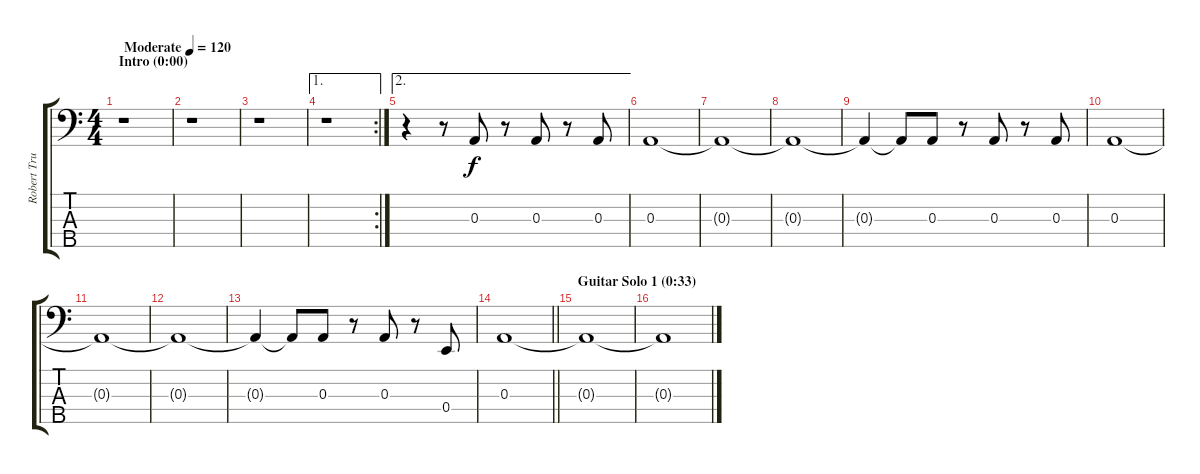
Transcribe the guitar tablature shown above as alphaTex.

\track ("Robert Trujillo Bass Gtr." "Robert Tru") {instrument electricbassfinger}
\staff {score tabs}
\tuning (G2 D2 A1 E1 B0) {hide}
\ts (4 4)
\section ("" "Intro (0:00)")
\tempo (120 "Moderate")
\clef f4
\ks aminor
r.1{dy f instrument electricbassfinger} |
r.1 |
r.1 |
\ae 1
\rc 2
r.1 |
\ae 2
r.4 r.8 0.3.8 r.8 0.3.8 r.8 0.3.8 |
0.3.1 |
0.3{t}.1 |
0.3{t}.1 |
0.3{t}.4 0.3{t}.8 0.3.8 r.8 0.3.8 r.8 0.3.8 |
0.3.1 |
0.3{t}.1 |
0.3{t}.1 |
0.3{t}.4 0.3{t}.8 0.3.8 r.8 0.3.8 r.8 0.4.8 |
\barLineRight lightlight
0.3.1 |
\section ("" "Guitar Solo 1 (0:33)")
0.3{t}.1 |
0.3{t}.1
